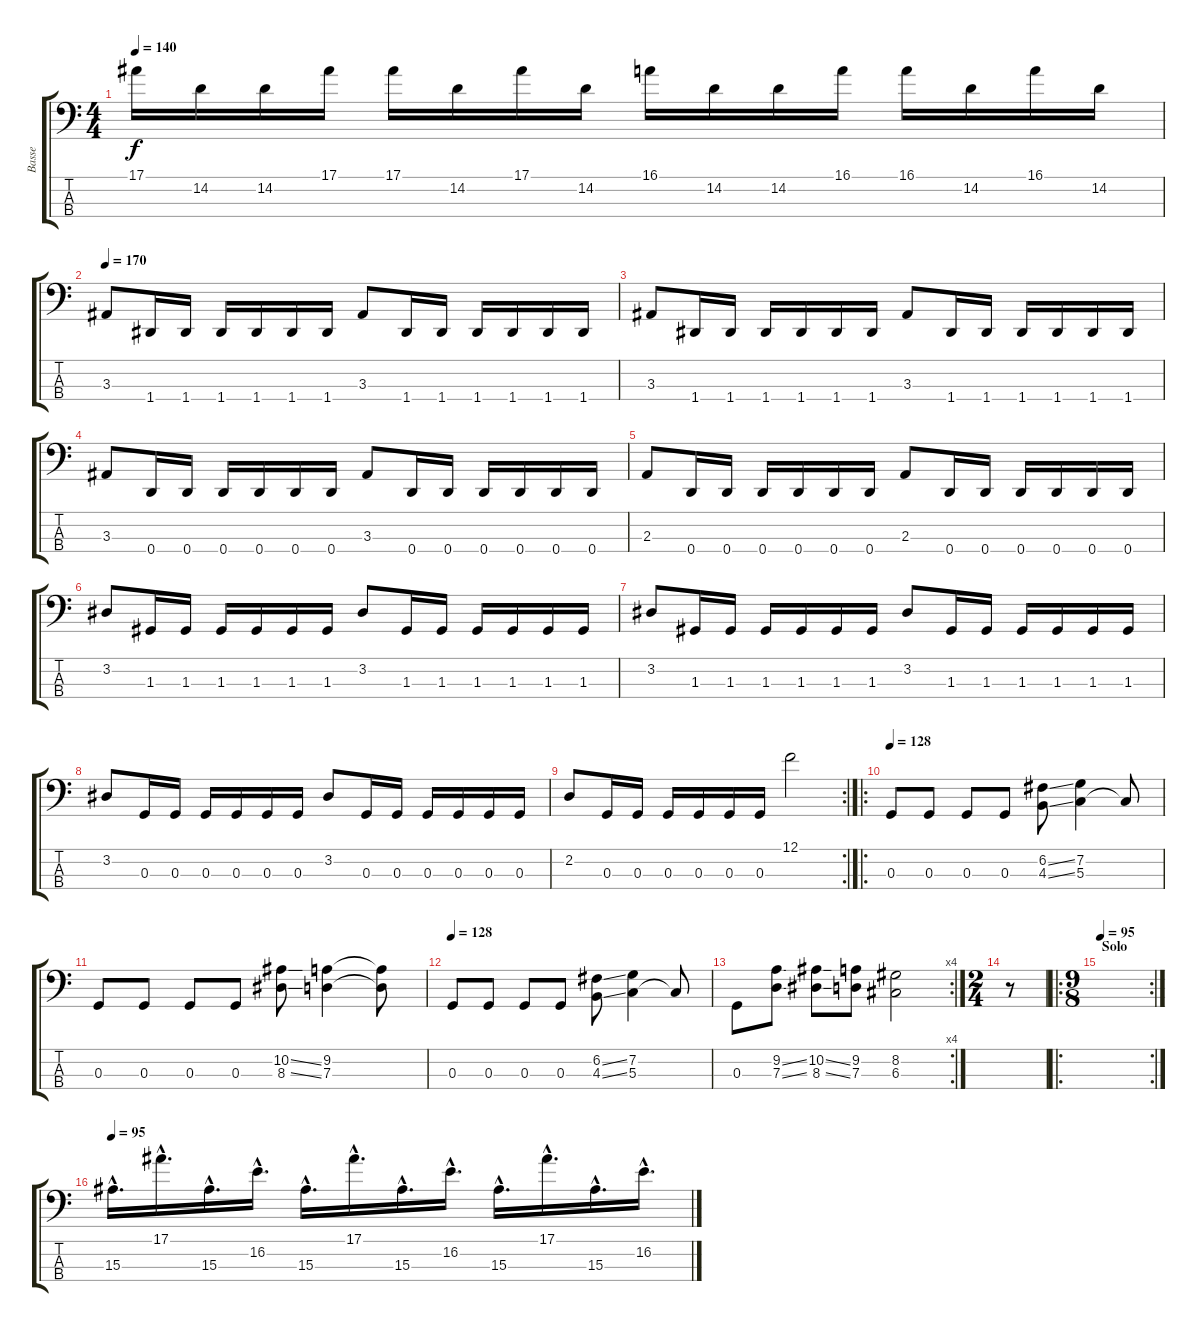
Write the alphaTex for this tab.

\track ("Basse" "Basse") {instrument electricbasspick}
\staff {score tabs}
\tuning (F2 C2 G1 D1) {hide}
\ts (4 4)
\tempo 140
\clef f4
\ks c
17.1.16{dy f} 14.2.16 14.2.16 17.1.16 17.1.16 14.2.16 17.1.16 14.2.16 16.1.16 14.2.16 14.2.16 16.1.16 16.1.16 14.2.16 16.1.16 14.2.16 |
\tempo 170
3.3.8{volume 16} 1.4.16 1.4.16 1.4.16 1.4.16 1.4.16 1.4.16 3.3.8 1.4.16 1.4.16 1.4.16 1.4.16 1.4.16 1.4.16 |
3.3.8 1.4.16 1.4.16 1.4.16 1.4.16 1.4.16 1.4.16 3.3.8 1.4.16 1.4.16 1.4.16 1.4.16 1.4.16 1.4.16 |
3.3.8 0.4.16 0.4.16 0.4.16 0.4.16 0.4.16 0.4.16 3.3.8 0.4.16 0.4.16 0.4.16 0.4.16 0.4.16 0.4.16 |
2.3.8 0.4.16 0.4.16 0.4.16 0.4.16 0.4.16 0.4.16 2.3.8 0.4.16 0.4.16 0.4.16 0.4.16 0.4.16 0.4.16 |
3.2.8 1.3.16 1.3.16 1.3.16 1.3.16 1.3.16 1.3.16 3.2.8 1.3.16 1.3.16 1.3.16 1.3.16 1.3.16 1.3.16 |
3.2.8 1.3.16 1.3.16 1.3.16 1.3.16 1.3.16 1.3.16 3.2.8 1.3.16 1.3.16 1.3.16 1.3.16 1.3.16 1.3.16 |
3.2.8 0.3.16 0.3.16 0.3.16 0.3.16 0.3.16 0.3.16 3.2.8 0.3.16 0.3.16 0.3.16 0.3.16 0.3.16 0.3.16 |
\rc 2
2.2.8 0.3.16 0.3.16 0.3.16 0.3.16 0.3.16 0.3.16 12.1.2 |
\ro
\tempo 128
0.3.8 0.3.8 0.3.8 0.3.8 (6.2{ss} 4.3{ss}).8 (7.2 5.3).4 5.3{t}.8 |
0.3.8 0.3.8 0.3.8 0.3.8 (10.2{ss} 8.3{ss}).8 (9.2 7.3).4 (9.2{t} 7.3{t}).8 |
\tempo 128
0.3.8 0.3.8 0.3.8 0.3.8 (6.2{ss} 4.3{ss}).8 (7.2 5.3).4 5.3{t}.8 |
\rc 4
0.3.8 (9.2{ss} 7.3{ss}).8 (10.2{ss} 8.3{ss}).8 (9.2 7.3).8 (8.2 6.3).2 |
\ts (2 4)
r.8 |
\ro
\rc 2
\ts (9 8)
\section ("" "Solo")
\tempo 95
|
\tempo 95
15.3{hac}.16{d volume 7} 17.1{hac}.16{d} 15.3{hac}.16{d} 16.2{hac}.16{d} 15.3{hac}.16{d} 17.1{hac}.16{d} 15.3{hac}.16{d} 16.2{hac}.16{d} 15.3{hac}.16{d} 17.1{hac}.16{d} 15.3{hac}.16{d} 16.2{hac}.16{d}
